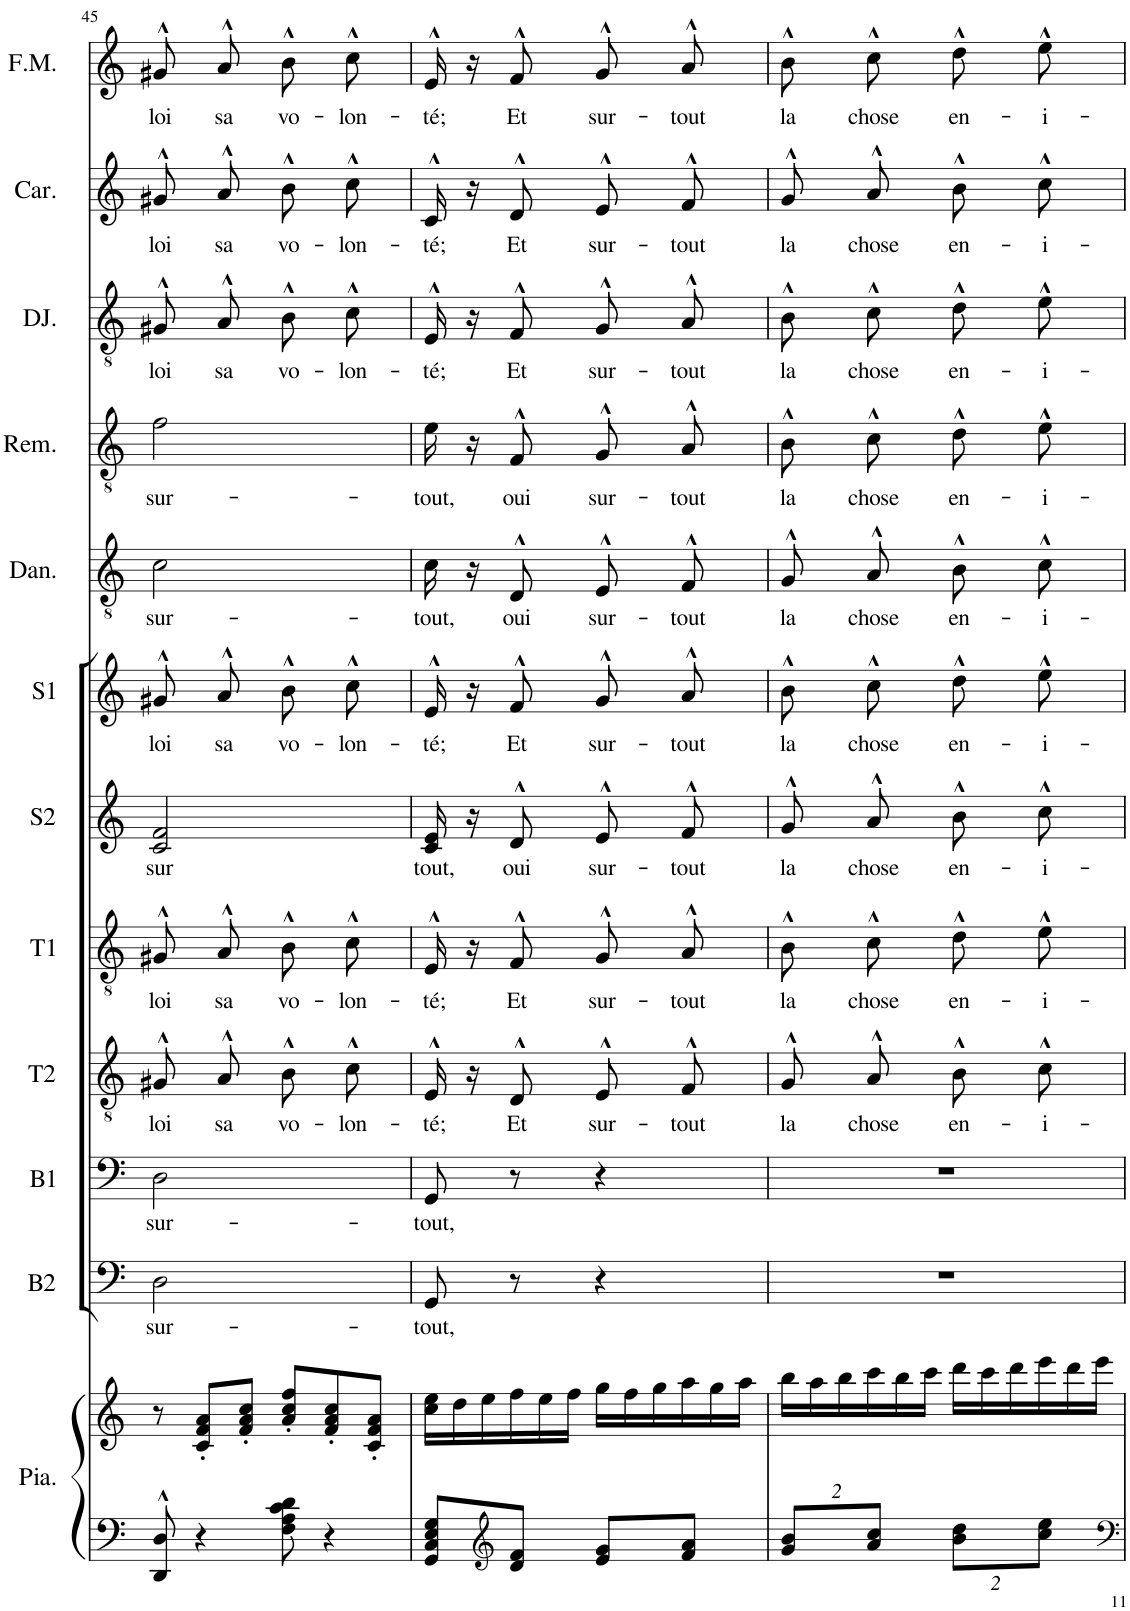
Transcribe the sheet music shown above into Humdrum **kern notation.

**kern	**kern	**kern	**text	**kern	**text	**kern	**text	**kern	**text	**kern	**text	**kern	**text	**kern	**text	**kern	**text	**kern	**text	**kern	**text	**kern	**text
*part12	*part12	*part11	*part11	*part10	*part10	*part9	*part9	*part8	*part8	*part7	*part7	*part6	*part6	*part5	*part5	*part4	*part4	*part3	*part3	*part2	*part2	*part1	*part1
*staff13	*staff12	*staff11	*staff11	*staff10	*staff10	*staff9	*staff9	*staff8	*staff8	*staff7	*staff7	*staff6	*staff6	*staff5	*staff5	*staff4	*staff4	*staff3	*staff3	*staff2	*staff2	*staff1	*staff1
*I"Piano	*	*I"Basse 2	*	*I"Basse 1	*	*I"Ténor 2	*	*I"Ténor 1	*	*I"Soprano 2	*	*I"Soprano 1	*	*I"Dancairo	*	*I"Remendado	*	*I"Don Jose	*	*I"Carmen	*	*I"Frasq/Merc	*
*I'Pia.	*	*I'B2	*	*I'B1	*	*I'T2	*	*I'T1	*	*I'S2	*	*I'S1	*	*I'Dan.	*	*I'Rem.	*	*I'DJ.	*	*I'Car.	*	*I'F.M.	*
!!LO:PB:g=z
*clefF4	*clefG2	*clefF4	*	*clefF4	*	*clefGv2	*	*clefGv2	*	*clefG2	*	*clefG2	*	*clefGv2	*	*clefGv2	*	*clefGv2	*	*clefG2	*	*clefG2	*
*k[]	*k[]	*k[]	*	*k[]	*	*k[]	*	*k[]	*	*k[]	*	*k[]	*	*k[]	*	*k[]	*	*k[]	*	*k[]	*	*k[]	*
*M2/4	*M2/4	*M2/4	*	*M2/4	*	*M2/4	*	*M2/4	*	*M2/4	*	*M2/4	*	*M2/4	*	*M2/4	*	*M2/4	*	*M2/4	*	*M2/4	*
=45	=45	=45	=45	=45	=45	=45	=45	=45	=45	=45	=45	=45	=45	=45	=45	=45	=45	=45	=45	=45	=45	=45	=45
!	!	!	!LO:LY:b	!	!LO:LY:b	!	!LO:LY:b	!	!LO:LY:b	!	!LO:LY:b	!	!LO:LY:b	!	!LO:LY:b	!	!LO:LY:b	!	!LO:LY:b	!	!LO:LY:b	!	!LO:LY:b
12DD/^^ 12D/^^	12r	2D\	sur-	2D\	sur-	8G#X^^/L	loi	8G#X^^/L	loi	2c/ 2f/	sur	8g#X^^/L	loi	2c\	sur-	2f\	sur-	8G#X^^/L	loi	8g#X^^/L	loi	8g#X^^/L	loi
6r	12c/' 12f/' 12a/'L	.	.	.	.	.	.	.	.	.	.	.	.	.	.	.	.	.	.	.	.	.	.
!	!	!	!	!	!	!	!LO:LY:b	!	!LO:LY:b	!	!	!	!LO:LY:b	!	!	!	!	!	!LO:LY:b	!	!LO:LY:b	!	!LO:LY:b
.	.	.	.	.	.	8A^^/J	sa	8A^^/J	sa	.	.	8a^^/J	sa	.	.	.	.	8A^^/J	sa	8a^^/J	sa	8a^^/J	sa
.	12f/' 12a/' 12cc/'J	.	.	.	.	.	.	.	.	.	.	.	.	.	.	.	.	.	.	.	.	.	.
*	*Xbrackettup	*	*	*	*	*	*	*	*	*	*	*	*	*	*	*	*	*	*	*	*	*	*
!	!	!	!	!	!	!	!LO:LY:b	!	!LO:LY:b	!	!	!	!LO:LY:b	!	!	!	!	!	!LO:LY:b	!	!LO:LY:b	!	!LO:LY:b
12F\ 12A\ 12c\ 12d\	12a/' 12cc/' 12ff/'L	.	.	.	.	8B^^\L	vo-	8B^^\L	vo-	.	.	8b^^\L	vo-	.	.	.	.	8B^^\L	vo-	8b^^\L	vo-	8b^^\L	vo-
6r	12f/' 12a/' 12cc/'	.	.	.	.	.	.	.	.	.	.	.	.	.	.	.	.	.	.	.	.	.	.
!	!	!	!	!	!	!	!LO:LY:b	!	!LO:LY:b	!	!	!	!LO:LY:b	!	!	!	!	!	!LO:LY:b	!	!LO:LY:b	!	!LO:LY:b
.	.	.	.	.	.	8c^^\J	-lon-	8c^^\J	-lon-	.	.	8cc^^\J	-lon-	.	.	.	.	8c^^\J	-lon-	8cc^^\J	-lon-	8cc^^\J	-lon-
.	12c/' 12f/' 12a/'J	.	.	.	.	.	.	.	.	.	.	.	.	.	.	.	.	.	.	.	.	.	.
=46	=46	=46	=46	=46	=46	=46	=46	=46	=46	=46	=46	=46	=46	=46	=46	=46	=46	=46	=46	=46	=46	=46	=46
!	!	!	!LO:LY:b	!	!LO:LY:b	!	!LO:LY:b	!	!LO:LY:b	!	!LO:LY:b	!	!LO:LY:b	!	!LO:LY:b	!	!LO:LY:b	!	!LO:LY:b	!	!LO:LY:b	!	!LO:LY:b
8GG/ 8C/ 8E/ 8G/L	24cc\ 24ee\LL	8GG/	-tout,	8GG/	-tout,	16E^^/	-té;	16E^^/	-té;	16c/ 16e/	tout,	16e^^/	-té;	16c\	-tout,	16e\	-tout,	16E^^/	-té;	16c^^/	-té;	16e^^/	-té;
.	24dd\	.	.	.	.	.	.	.	.	.	.	.	.	.	.	.	.	.	.	.	.	.	.
.	.	.	.	.	.	16r	.	16r	.	16r	.	16r	.	16r	.	16r	.	16r	.	16r	.	16r	.
.	24ee\	.	.	.	.	.	.	.	.	.	.	.	.	.	.	.	.	.	.	.	.	.	.
*clefG2	*	*	*	*	*	*	*	*	*	*	*	*	*	*	*	*	*	*	*	*	*	*	*
!	!	!	!	!	!	!	!LO:LY:b	!	!LO:LY:b	!	!LO:LY:b	!	!LO:LY:b	!	!LO:LY:b	!	!LO:LY:b	!	!LO:LY:b	!	!LO:LY:b	!	!LO:LY:b
8d/ 8f/J	24ff\	8r	.	8r	.	8D^^/	Et	8F^^/	Et	8d^^/	oui	8f^^/	Et	8D^^/	oui	8F^^/	oui	8F^^/	Et	8d^^/	Et	8f^^/	Et
.	24ee\	.	.	.	.	.	.	.	.	.	.	.	.	.	.	.	.	.	.	.	.	.	.
.	24ff\JJ	.	.	.	.	.	.	.	.	.	.	.	.	.	.	.	.	.	.	.	.	.	.
!	!	!	!	!	!	!	!LO:LY:b	!	!LO:LY:b	!	!LO:LY:b	!	!LO:LY:b	!	!LO:LY:b	!	!LO:LY:b	!	!LO:LY:b	!	!LO:LY:b	!	!LO:LY:b
8e/ 8g/L	24gg\LL	4r	.	4r	.	8E^^/L	sur-	8G^^/L	sur-	8e^^/L	sur-	8g^^/L	sur-	8E^^/L	sur-	8G^^/L	sur-	8G^^/L	sur-	8e^^/L	sur-	8g^^/L	sur-
.	24ff\	.	.	.	.	.	.	.	.	.	.	.	.	.	.	.	.	.	.	.	.	.	.
.	24gg\	.	.	.	.	.	.	.	.	.	.	.	.	.	.	.	.	.	.	.	.	.	.
!	!	!	!	!	!	!	!LO:LY:b	!	!LO:LY:b	!	!LO:LY:b	!	!LO:LY:b	!	!LO:LY:b	!	!LO:LY:b	!	!LO:LY:b	!	!LO:LY:b	!	!LO:LY:b
8f/ 8a/J	24aa\	.	.	.	.	8F^^/J	-tout	8A^^/J	-tout	8f^^/J	-tout	8a^^/J	-tout	8F^^/J	-tout	8A^^/J	-tout	8A^^/J	-tout	8f^^/J	-tout	8a^^/J	-tout
.	24gg\	.	.	.	.	.	.	.	.	.	.	.	.	.	.	.	.	.	.	.	.	.	.
.	24aa\JJ	.	.	.	.	.	.	.	.	.	.	.	.	.	.	.	.	.	.	.	.	.	.
=47	=47	=47	=47	=47	=47	=47	=47	=47	=47	=47	=47	=47	=47	=47	=47	=47	=47	=47	=47	=47	=47	=47	=47
!	!	!	!	!	!	!	!LO:LY:b	!	!LO:LY:b	!	!LO:LY:b	!	!LO:LY:b	!	!LO:LY:b	!	!LO:LY:b	!	!LO:LY:b	!	!LO:LY:b	!	!LO:LY:b
8g/ 8b/L	24bb\LL	2r	.	2r	.	8G^^/L	la	8B^^\L	la	8g^^/L	la	8b^^\L	la	8G^^/L	la	8B^^\L	la	8B^^\L	la	8g^^/L	la	8b^^\L	la
.	24aa\	.	.	.	.	.	.	.	.	.	.	.	.	.	.	.	.	.	.	.	.	.	.
.	24bb\	.	.	.	.	.	.	.	.	.	.	.	.	.	.	.	.	.	.	.	.	.	.
!	!	!	!	!	!	!	!LO:LY:b	!	!LO:LY:b	!	!LO:LY:b	!	!LO:LY:b	!	!LO:LY:b	!	!LO:LY:b	!	!LO:LY:b	!	!LO:LY:b	!	!LO:LY:b
8a/ 8cc/J	24ccc\	.	.	.	.	8A^^/J	chose	8c^^\J	chose	8a^^/J	chose	8cc^^\J	chose	8A^^/J	chose	8c^^\J	chose	8c^^\J	chose	8a^^/J	chose	8cc^^\J	chose
.	24bb\	.	.	.	.	.	.	.	.	.	.	.	.	.	.	.	.	.	.	.	.	.	.
.	24ccc\JJ	.	.	.	.	.	.	.	.	.	.	.	.	.	.	.	.	.	.	.	.	.	.
!	!	!	!	!	!	!	!LO:LY:b	!	!LO:LY:b	!	!LO:LY:b	!	!LO:LY:b	!	!LO:LY:b	!	!LO:LY:b	!	!LO:LY:b	!	!LO:LY:b	!	!LO:LY:b
8b\ 8dd\L	24ddd\LL	.	.	.	.	8B^^\L	en-	8d^^\L	en-	8b^^\L	en-	8dd^^\L	en-	8B^^\L	en-	8d^^\L	en-	8d^^\L	en-	8b^^\L	en-	8dd^^\L	en-
.	24ccc\	.	.	.	.	.	.	.	.	.	.	.	.	.	.	.	.	.	.	.	.	.	.
.	24ddd\	.	.	.	.	.	.	.	.	.	.	.	.	.	.	.	.	.	.	.	.	.	.
!	!	!	!	!	!	!	!LO:LY:b	!	!LO:LY:b	!	!LO:LY:b	!	!LO:LY:b	!	!LO:LY:b	!	!LO:LY:b	!	!LO:LY:b	!	!LO:LY:b	!	!LO:LY:b
8cc\ 8ee\J	24eee\	.	.	.	.	8c^^\J	-i-	8e^^\J	-i-	8cc^^\J	-i-	8ee^^\J	-i-	8c^^\J	-i-	8e^^\J	-i-	8e^^\J	-i-	8cc^^\J	-i-	8ee^^\J	-i-
.	24ddd\	.	.	.	.	.	.	.	.	.	.	.	.	.	.	.	.	.	.	.	.	.	.
.	24eee\JJ	.	.	.	.	.	.	.	.	.	.	.	.	.	.	.	.	.	.	.	.	.	.
=	=	=	=	=	=	=	=	=	=	=	=	=	=	=	=	=	=	=	=	=	=	=	=
*-	*-	*-	*-	*-	*-	*-	*-	*-	*-	*-	*-	*-	*-	*-	*-	*-	*-	*-	*-	*-	*-	*-	*-
